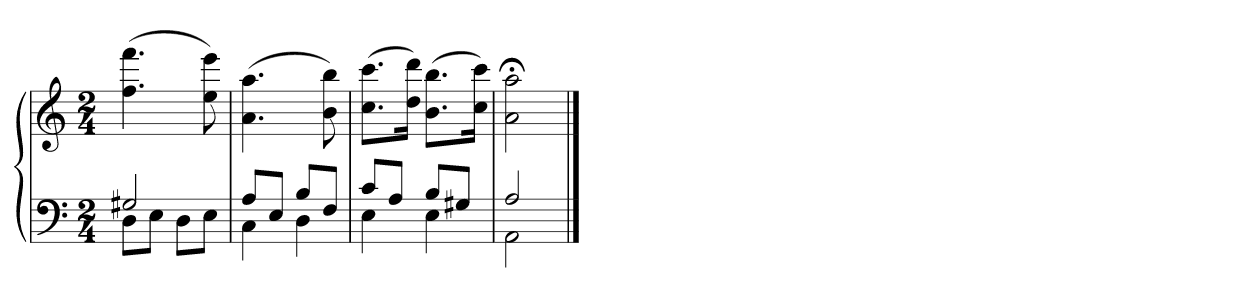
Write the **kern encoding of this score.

**kern	**kern
*part1	*part1
*staff2	*staff1
*clefF4	*clefG2
*k[]	*k[]
*a:	*a:
*M2/4	*M2/4
=	=
*^	*
2G#X	8DL	(4.ff 4.fff
.	8EJ	.
.	8DL	.
.	8EJ	8ee 8eee)
=235	=235	=235
8AL	4C	(4.a 4.aa
8EJ	.	.
8BL	4D	.
8FJ	.	8b 8bb)
=236	=236	=236
8cL	4E	(8.cc 8.cccL
8AJ	.	.
.	.	16dd 16dddJk)
8BL	4E	(8.b 8.bbL
8G#XJ	.	.
.	.	16cc 16cccJk)
=237	=237	=237
2A	2AA	2a;< 2aa;<
*v	*v	*
==	==
*-	*-
